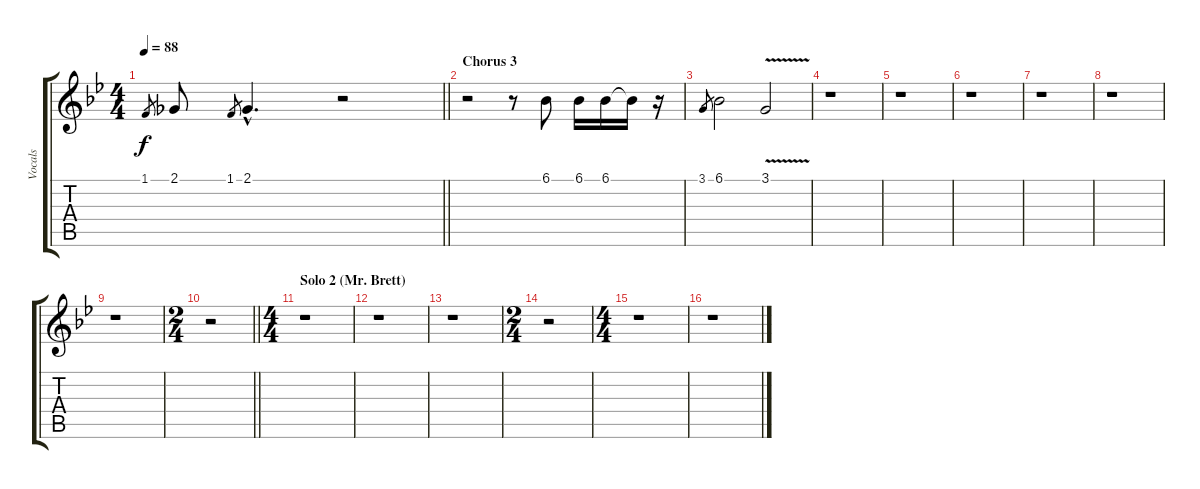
\track ("Vocals" "Vocals") {instrument bassoon}
\staff {score tabs}
\tuning (E4 B3 G3 D3 A2 E2) {hide}
\ts (4 4)
\tempo 88
\clef g2
\barLineRight lightlight
\ks gminor
1.1.8{gr dy f} 2.1.8 1.1.8{gr} 2.1{hac}.4{d} r.2 |
\section ("" "Chorus 3")
r.2 r.8 6.1.8 6.1.16 6.1.16 6.1{t}.16 r.16 |
3.1.8{gr} 6.1.2 3.1{v}.2 |
r.1{volume 14 instrument bassoon} |
r.1 |
r.1 |
r.1 |
r.1 |
r.1 |
\ts (2 4)
\barLineRight lightlight
r.2 |
\ts (4 4)
\section ("" "Solo 2 (Mr. Brett)")
r.1 |
r.1 |
r.1 |
\ts (2 4)
r.2 |
\ts (4 4)
r.1 |
r.1
